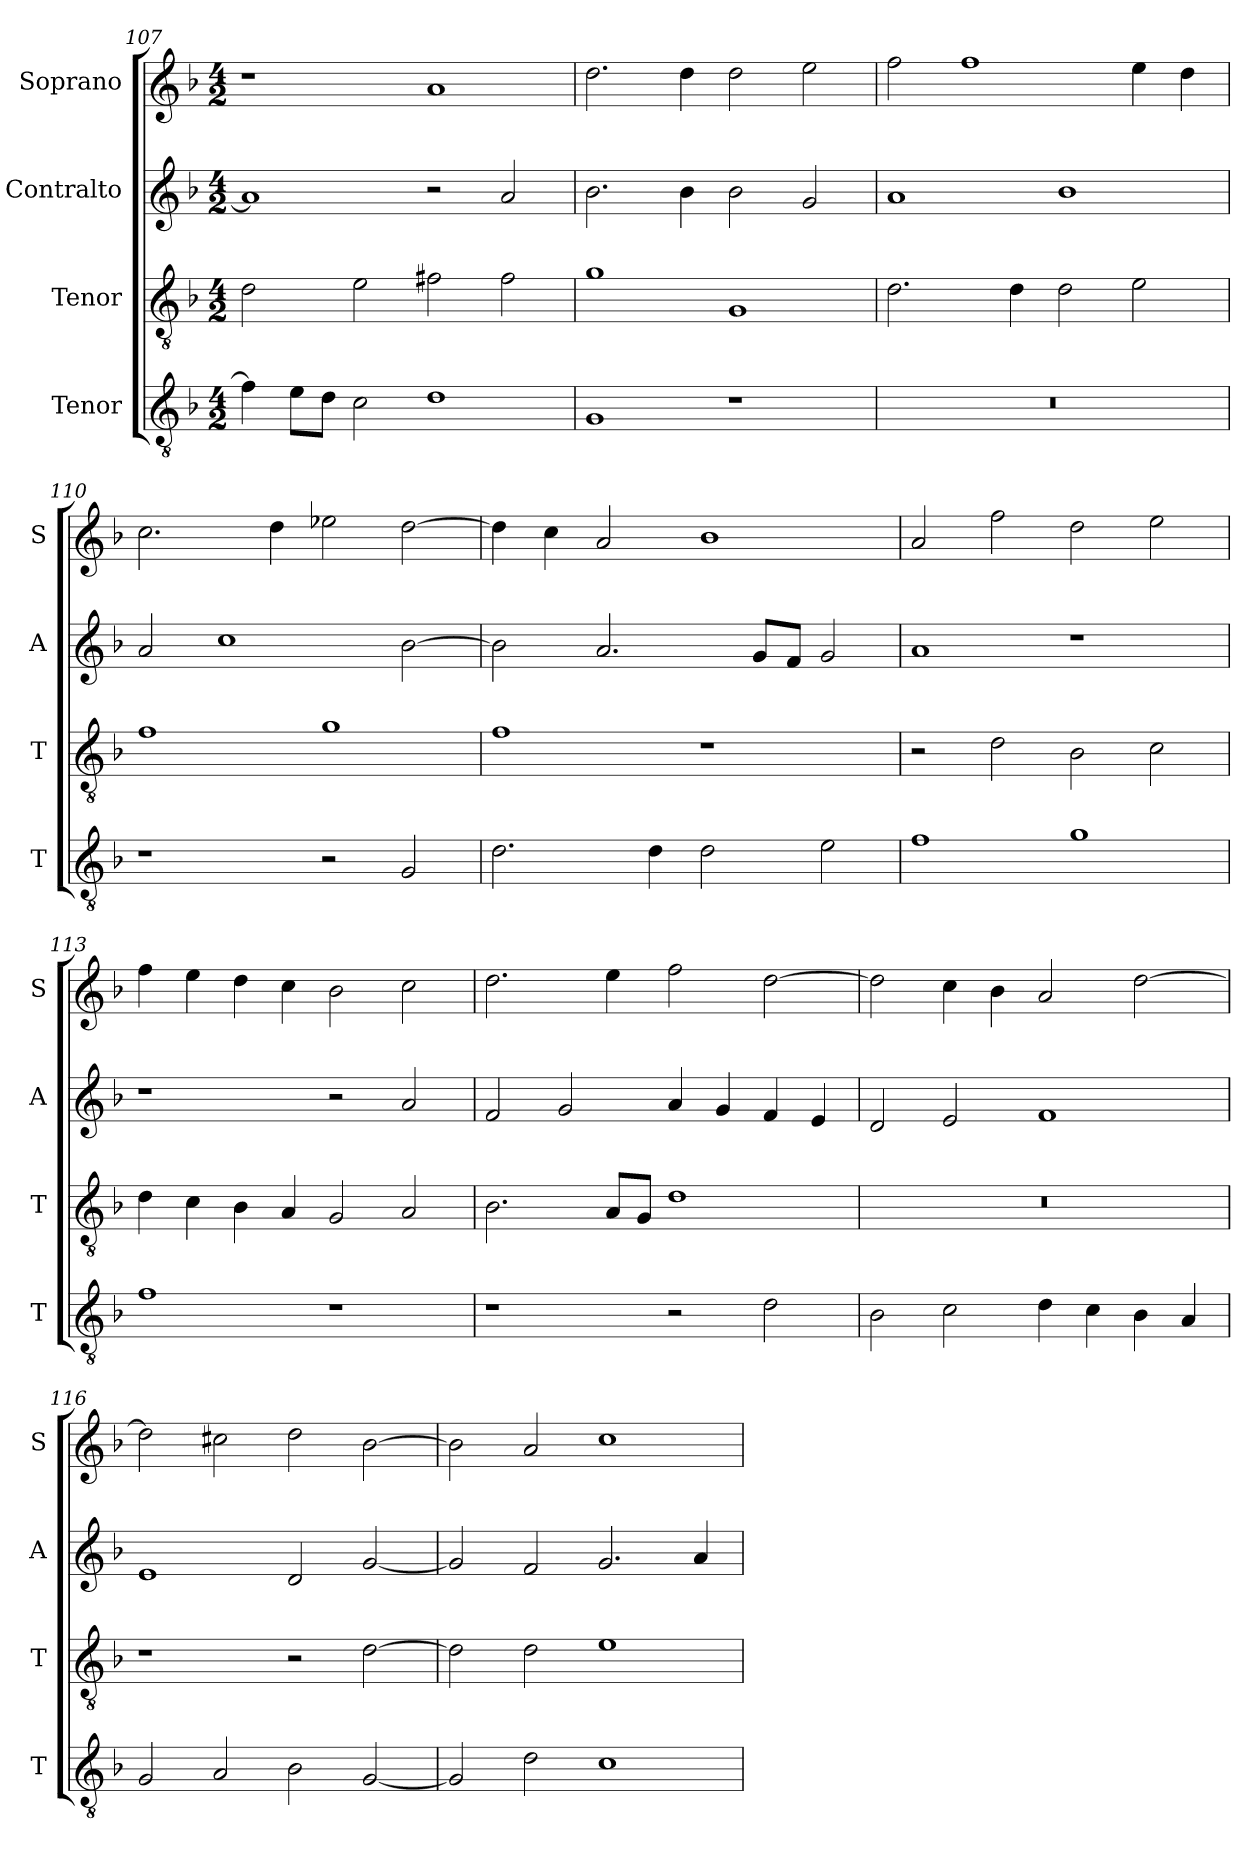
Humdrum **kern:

**kern	**kern	**kern	**kern
*part4	*part3	*part2	*part1
*staff4	*staff3	*staff2	*staff1
*I"Tenor	*I"Tenor	*I"Contralto	*I"Soprano
*I'T	*I'T	*I'A	*I'S
*clefGv2	*clefGv2	*clefG2	*clefG2
*k[b-]	*k[b-]	*k[b-]	*k[b-]
*G:dor	*G:dor	*G:dor	*G:dor
*M4/2	*M4/2	*M4/2	*M4/2
=107	=107	=107	=107
4f]	2d	1a]	1r
8e\L	.	.	.
8d\J	.	.	.
2c	2e	.	.
1d	2f#X	2r	1a
.	2f#	2a	.
=108	=108	=108	=108
1G	1g	2.b-	2.dd
.	.	4b-	4dd
1r	1G	2b-	2dd
.	.	2g	2ee
=109	=109	=109	=109
0r	2.d	1a	2ff
.	.	.	1ff
.	4d	.	.
.	2d	1b-	.
.	2e	.	4ee
.	.	.	4dd
=110	=110	=110	=110
1r	1f	2a	2.cc
.	.	1cc	.
.	.	.	4dd
2r	1g	.	2ee-X
2G	.	[2b-	[2dd
=111	=111	=111	=111
2.d	1f	2b-]	4dd]
.	.	.	4cc
.	.	2.a	2a
4d	.	.	.
2d	1r	.	1b-
.	.	8g/L	.
.	.	8f/J	.
2e	.	2g	.
=112	=112	=112	=112
1f	2r	1a	2a
.	2d	.	2ff
1g	2B-	1r	2dd
.	2c	.	2ee
=113	=113	=113	=113
1f	4d	1r	4ff
.	4c	.	4ee
.	4B-	.	4dd
.	4A	.	4cc
1r	2G	2r	2b-
.	2A	2a	2cc
=114	=114	=114	=114
1r	2.B-	2f	2.dd
.	.	2g	.
.	8A/L	.	4ee
.	8G/J	.	.
2r	1d	4a	2ff
.	.	4g	.
2d	.	4f	[2dd
.	.	4e	.
=115	=115	=115	=115
2B-	0r	2d	2dd]
2c	.	2e	4cc
.	.	.	4b-
4d	.	1f	2a
4c	.	.	.
4B-	.	.	[2dd
4A	.	.	.
=116	=116	=116	=116
2G	1r	1e	2dd]
2A	.	.	2cc#X
2B-	2r	2d	2dd
[2G	[2d	[2g	[2b-
=117	=117	=117	=117
2G]	2d]	2g]	2b-]
2d	2d	2f	2a
1c	1e	2.g	1cc
.	.	4a	.
=	=	=	=
*-	*-	*-	*-
